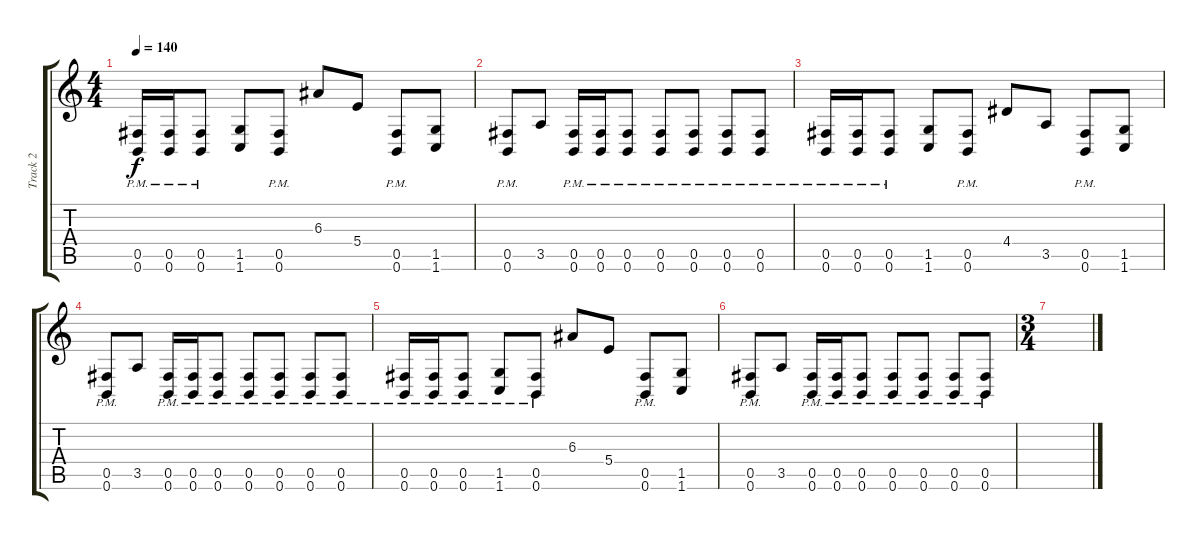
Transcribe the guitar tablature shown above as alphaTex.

\track ("Track 2" "Track 2") {instrument distortionguitar}
\staff {score tabs}
\tuning (Db4 Ab3 E3 B2 Gb2 B1) {hide}
\ts (4 4)
\tempo 140
\clef g2
\ks c
(0.5{pm} 0.6{pm}).16{dy f} (0.5{pm} 0.6{pm}).16 (0.5{pm} 0.6{pm}).8 (1.5 1.6).8 (0.5{pm} 0.6{pm}).8 6.3.8 5.4.8 (0.5{pm} 0.6{pm}).8 (1.5 1.6).8 |
(0.5{pm} 0.6{pm}).8 3.5.8 (0.5{pm} 0.6{pm}).16 (0.5{pm} 0.6{pm}).16 (0.5{pm} 0.6{pm}).8 (0.5{pm} 0.6{pm}).8 (0.5{pm} 0.6{pm}).8 (0.5{pm} 0.6{pm}).8 (0.5{pm} 0.6{pm}).8 |
(0.5{pm} 0.6{pm}).16 (0.5{pm} 0.6{pm}).16 (0.5{pm} 0.6{pm}).8 (1.5 1.6).8 (0.5{pm} 0.6{pm}).8 4.4.8 3.5.8 (0.5{pm} 0.6{pm}).8 (1.5 1.6).8 |
(0.5{pm} 0.6{pm}).8 3.5.8 (0.5{pm} 0.6{pm}).16 (0.5{pm} 0.6{pm}).16 (0.5{pm} 0.6{pm}).8 (0.5{pm} 0.6{pm}).8 (0.5{pm} 0.6{pm}).8 (0.5{pm} 0.6{pm}).8 (0.5{pm} 0.6{pm}).8 |
(0.5{pm} 0.6{pm}).16 (0.5{pm} 0.6{pm}).16 (0.5{pm} 0.6{pm}).8 (1.5 1.6{pm}).8 (0.5{pm} 0.6{pm}).8 6.3.8 5.4.8 (0.5{pm} 0.6{pm}).8 (1.5 1.6).8 |
(0.5{pm} 0.6{pm}).8 3.5.8 (0.5{pm} 0.6{pm}).16 (0.5{pm} 0.6{pm}).16 (0.5{pm} 0.6{pm}).8 (0.5{pm} 0.6{pm}).8 (0.5{pm} 0.6{pm}).8 (0.5{pm} 0.6{pm}).8 (0.5{pm} 0.6{pm}).8 |
\ts (3 4)
